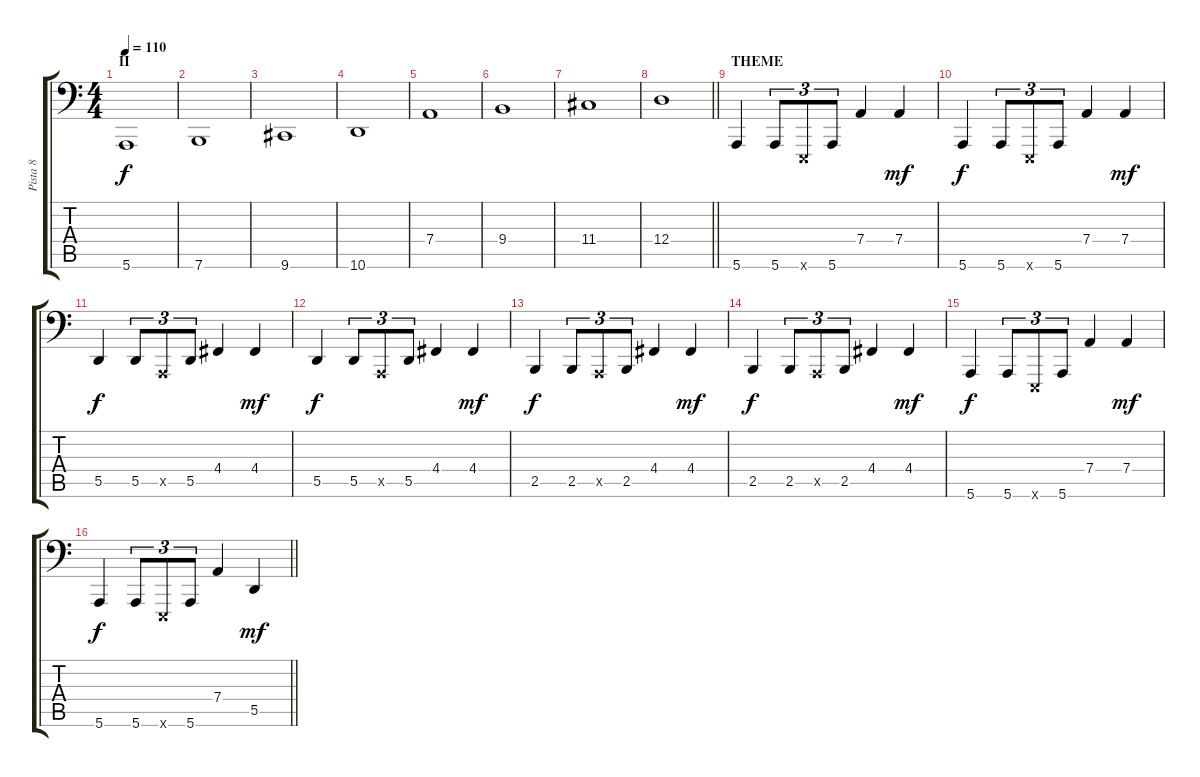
\track ("Pista 8" "Pista 8") {instrument trombone}
\staff {score tabs}
\tuning (E3 B2 G2 D2 A1 E1) {hide}
\ts (4 4)
\section ("" "II")
\tempo 110
\clef f4
\ks c
5.6.1{dy f} |
7.6.1 |
9.6.1 |
10.6.1 |
7.4.1 |
9.4.1 |
11.4.1 |
\barLineRight lightlight
12.4.1 |
\section ("" "THEME")
5.6.4 5.6.8{tu (3 2)} 0.6{x}.8{tu (3 2)} 5.6.8{tu (3 2)} 7.4.4 7.4.4{dy mf} |
5.6.4{dy f} 5.6.8{tu (3 2)} 0.6{x}.8{tu (3 2)} 5.6.8{tu (3 2)} 7.4.4 7.4.4{dy mf} |
5.5.4{dy f} 5.5.8{tu (3 2)} 0.5{x}.8{tu (3 2)} 5.5.8{tu (3 2)} 4.4.4 4.4.4{dy mf} |
5.5.4{dy f} 5.5.8{tu (3 2)} 0.5{x}.8{tu (3 2)} 5.5.8{tu (3 2)} 4.4.4 4.4.4{dy mf} |
2.5.4{dy f} 2.5.8{tu (3 2)} 0.5{x}.8{tu (3 2)} 2.5.8{tu (3 2)} 4.4.4 4.4.4{dy mf} |
2.5.4{dy f} 2.5.8{tu (3 2)} 0.5{x}.8{tu (3 2)} 2.5.8{tu (3 2)} 4.4.4 4.4.4{dy mf} |
5.6.4{dy f} 5.6.8{tu (3 2)} 0.6{x}.8{tu (3 2)} 5.6.8{tu (3 2)} 7.4.4 7.4.4{dy mf} |
\barLineRight lightlight
5.6.4{dy f} 5.6.8{tu (3 2)} 0.6{x}.8{tu (3 2)} 5.6.8{tu (3 2)} 7.4.4 5.5.4{dy mf}
